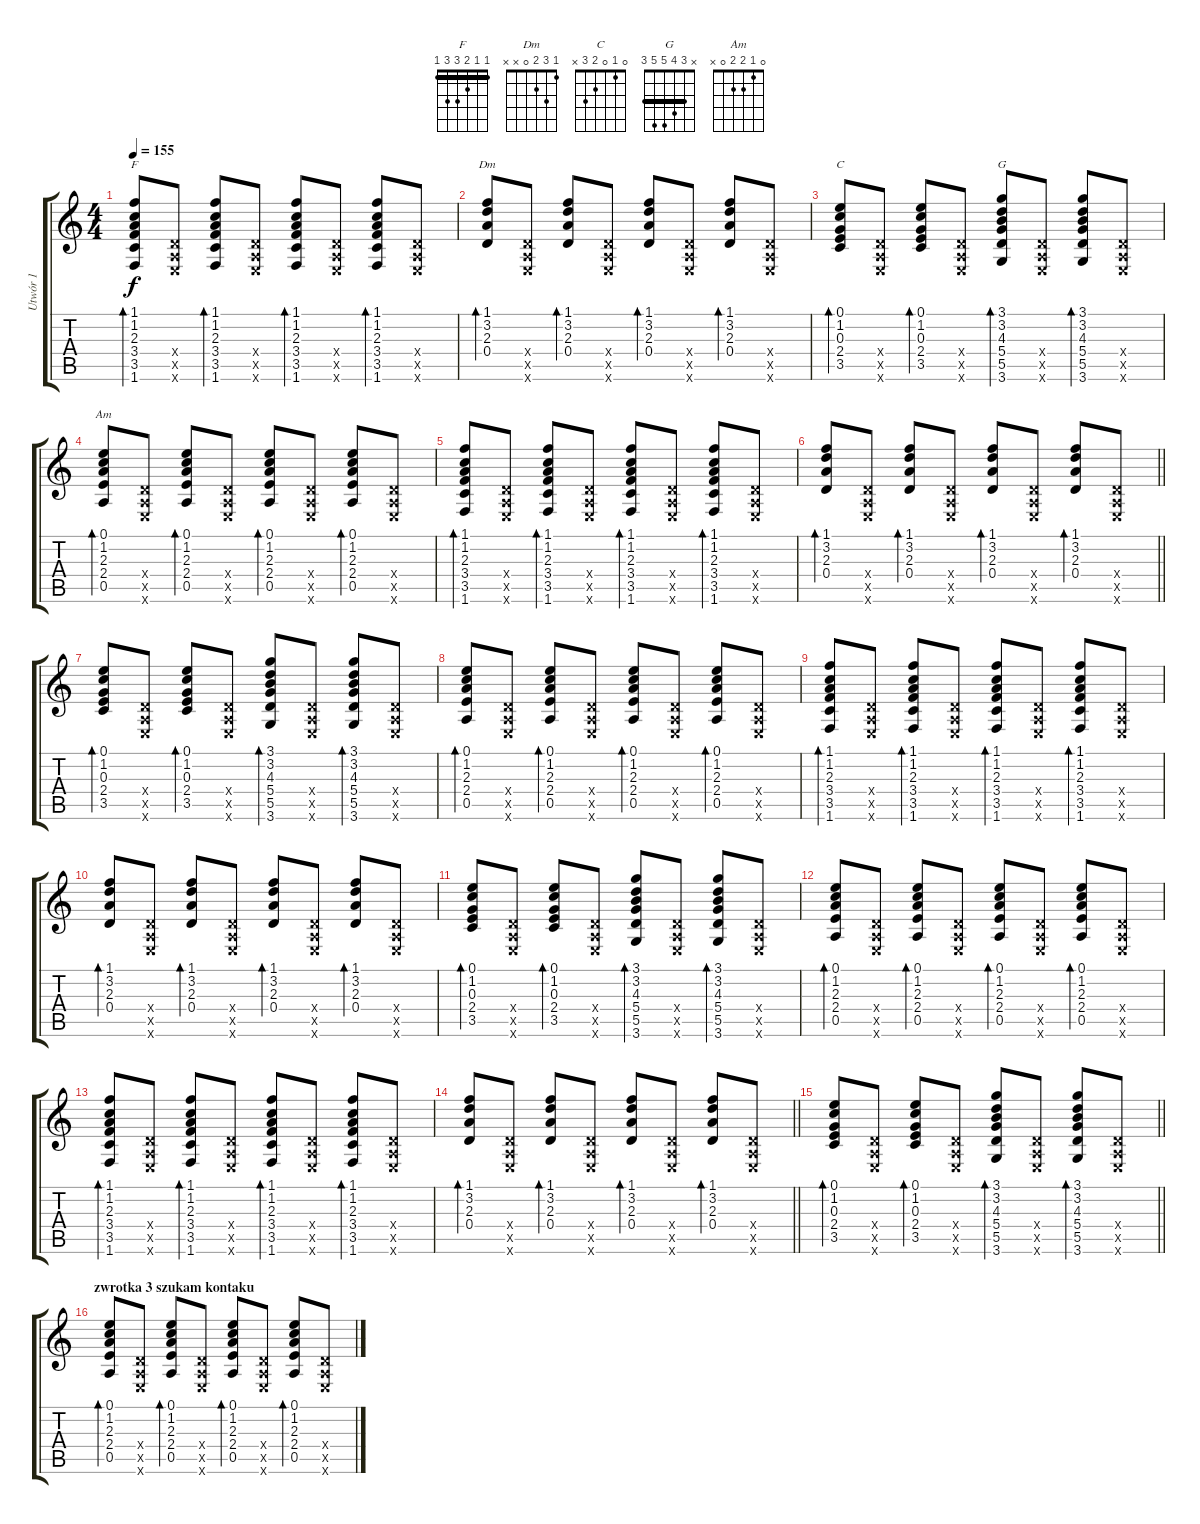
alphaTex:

\track ("Utwór 1" "Utwór 1") {instrument electricguitarclean}
\staff {score tabs}
\tuning (E4 B3 G3 D3 A2 E2) {hide}
\chord ("F" 1 1 2 3 3 1) {barre 1}
\chord ("Dm" 1 3 2 0 x x)
\chord ("C" 0 1 0 2 3 x)
\chord ("G" x 3 4 5 5 3) {barre 3}
\chord ("Am" 0 1 2 2 0 x)
\ts (4 4)
\tempo 155
\clef g2
\ks c
(1.1 1.2 2.3 3.4 3.5 1.6).8{bd 30 ch "F" dy f} (0.4{x} 0.5{x} 0.6{x}).8 (1.1 1.2 2.3 3.4 3.5 1.6).8{bd 30} (0.4{x} 0.5{x} 0.6{x}).8 (1.1 1.2 2.3 3.4 3.5 1.6).8{bd 30} (0.4{x} 0.5{x} 0.6{x}).8 (1.1 1.2 2.3 3.4 3.5 1.6).8{bd 30} (0.4{x} 0.5{x} 0.6{x}).8 |
(1.1 3.2 2.3 0.4).8{bd 30 ch "Dm"} (0.4{x} 0.5{x} 0.6{x}).8 (1.1 3.2 2.3 0.4).8{bd 30} (0.4{x} 0.5{x} 0.6{x}).8 (1.1 3.2 2.3 0.4).8{bd 30} (0.4{x} 0.5{x} 0.6{x}).8 (1.1 3.2 2.3 0.4).8{bd 30} (0.4{x} 0.5{x} 0.6{x}).8 |
(0.1 1.2 0.3 2.4 3.5).8{bd 30 ch "C"} (0.4{x} 0.5{x} 0.6{x}).8 (0.1 1.2 0.3 2.4 3.5).8{bd 30} (0.4{x} 0.5{x} 0.6{x}).8 (3.1 3.2 4.3 5.4 5.5 3.6).8{bd 30 ch "G"} (0.4{x} 0.5{x} 0.6{x}).8 (3.1 3.2 4.3 5.4 5.5 3.6).8{bd 30} (0.4{x} 0.5{x} 0.6{x}).8 |
(0.1 1.2 2.3 2.4 0.5).8{bd 30 ch "Am"} (0.4{x} 0.5{x} 0.6{x}).8 (0.1 1.2 2.3 2.4 0.5).8{bd 30} (0.4{x} 0.5{x} 0.6{x}).8 (0.1 1.2 2.3 2.4 0.5).8{bd 30} (0.4{x} 0.5{x} 0.6{x}).8 (0.1 1.2 2.3 2.4 0.5).8{bd 30} (0.4{x} 0.5{x} 0.6{x}).8 |
(1.1 1.2 2.3 3.4 3.5 1.6).8{bd 30} (0.4{x} 0.5{x} 0.6{x}).8 (1.1 1.2 2.3 3.4 3.5 1.6).8{bd 30} (0.4{x} 0.5{x} 0.6{x}).8 (1.1 1.2 2.3 3.4 3.5 1.6).8{bd 30} (0.4{x} 0.5{x} 0.6{x}).8 (1.1 1.2 2.3 3.4 3.5 1.6).8{bd 30} (0.4{x} 0.5{x} 0.6{x}).8 |
\barLineRight lightlight
(1.1 3.2 2.3 0.4).8{bd 30} (0.4{x} 0.5{x} 0.6{x}).8 (1.1 3.2 2.3 0.4).8{bd 30} (0.4{x} 0.5{x} 0.6{x}).8 (1.1 3.2 2.3 0.4).8{bd 30} (0.4{x} 0.5{x} 0.6{x}).8 (1.1 3.2 2.3 0.4).8{bd 30} (0.4{x} 0.5{x} 0.6{x}).8 |
(0.1 1.2 0.3 2.4 3.5).8{bd 30} (0.4{x} 0.5{x} 0.6{x}).8 (0.1 1.2 0.3 2.4 3.5).8{bd 30} (0.4{x} 0.5{x} 0.6{x}).8 (3.1 3.2 4.3 5.4 5.5 3.6).8{bd 30} (0.4{x} 0.5{x} 0.6{x}).8 (3.1 3.2 4.3 5.4 5.5 3.6).8{bd 30} (0.4{x} 0.5{x} 0.6{x}).8 |
(0.1 1.2 2.3 2.4 0.5).8{bd 30} (0.4{x} 0.5{x} 0.6{x}).8 (0.1 1.2 2.3 2.4 0.5).8{bd 30} (0.4{x} 0.5{x} 0.6{x}).8 (0.1 1.2 2.3 2.4 0.5).8{bd 30} (0.4{x} 0.5{x} 0.6{x}).8 (0.1 1.2 2.3 2.4 0.5).8{bd 30} (0.4{x} 0.5{x} 0.6{x}).8 |
(1.1 1.2 2.3 3.4 3.5 1.6).8{bd 30} (0.4{x} 0.5{x} 0.6{x}).8 (1.1 1.2 2.3 3.4 3.5 1.6).8{bd 30} (0.4{x} 0.5{x} 0.6{x}).8 (1.1 1.2 2.3 3.4 3.5 1.6).8{bd 30} (0.4{x} 0.5{x} 0.6{x}).8 (1.1 1.2 2.3 3.4 3.5 1.6).8{bd 30} (0.4{x} 0.5{x} 0.6{x}).8 |
(1.1 3.2 2.3 0.4).8{bd 30} (0.4{x} 0.5{x} 0.6{x}).8 (1.1 3.2 2.3 0.4).8{bd 30} (0.4{x} 0.5{x} 0.6{x}).8 (1.1 3.2 2.3 0.4).8{bd 30} (0.4{x} 0.5{x} 0.6{x}).8 (1.1 3.2 2.3 0.4).8{bd 30} (0.4{x} 0.5{x} 0.6{x}).8 |
(0.1 1.2 0.3 2.4 3.5).8{bd 30} (0.4{x} 0.5{x} 0.6{x}).8 (0.1 1.2 0.3 2.4 3.5).8{bd 30} (0.4{x} 0.5{x} 0.6{x}).8 (3.1 3.2 4.3 5.4 5.5 3.6).8{bd 30} (0.4{x} 0.5{x} 0.6{x}).8 (3.1 3.2 4.3 5.4 5.5 3.6).8{bd 30} (0.4{x} 0.5{x} 0.6{x}).8 |
(0.1 1.2 2.3 2.4 0.5).8{bd 30} (0.4{x} 0.5{x} 0.6{x}).8 (0.1 1.2 2.3 2.4 0.5).8{bd 30} (0.4{x} 0.5{x} 0.6{x}).8 (0.1 1.2 2.3 2.4 0.5).8{bd 30} (0.4{x} 0.5{x} 0.6{x}).8 (0.1 1.2 2.3 2.4 0.5).8{bd 30} (0.4{x} 0.5{x} 0.6{x}).8 |
(1.1 1.2 2.3 3.4 3.5 1.6).8{bd 30} (0.4{x} 0.5{x} 0.6{x}).8 (1.1 1.2 2.3 3.4 3.5 1.6).8{bd 30} (0.4{x} 0.5{x} 0.6{x}).8 (1.1 1.2 2.3 3.4 3.5 1.6).8{bd 30} (0.4{x} 0.5{x} 0.6{x}).8 (1.1 1.2 2.3 3.4 3.5 1.6).8{bd 30} (0.4{x} 0.5{x} 0.6{x}).8 |
\barLineRight lightlight
(1.1 3.2 2.3 0.4).8{bd 30} (0.4{x} 0.5{x} 0.6{x}).8 (1.1 3.2 2.3 0.4).8{bd 30} (0.4{x} 0.5{x} 0.6{x}).8 (1.1 3.2 2.3 0.4).8{bd 30} (0.4{x} 0.5{x} 0.6{x}).8 (1.1 3.2 2.3 0.4).8{bd 30} (0.4{x} 0.5{x} 0.6{x}).8 |
\barLineRight lightlight
(0.1 1.2 0.3 2.4 3.5).8{bd 30} (0.4{x} 0.5{x} 0.6{x}).8 (0.1 1.2 0.3 2.4 3.5).8{bd 30} (0.4{x} 0.5{x} 0.6{x}).8 (3.1 3.2 4.3 5.4 5.5 3.6).8{bd 30} (0.4{x} 0.5{x} 0.6{x}).8 (3.1 3.2 4.3 5.4 5.5 3.6).8{bd 30} (0.4{x} 0.5{x} 0.6{x}).8 |
\section ("" "zwrotka 3 szukam kontaku")
(0.1 1.2 2.3 2.4 0.5).8{bd 30} (0.4{x} 0.5{x} 0.6{x}).8 (0.1 1.2 2.3 2.4 0.5).8{bd 30} (0.4{x} 0.5{x} 0.6{x}).8 (0.1 1.2 2.3 2.4 0.5).8{bd 30} (0.4{x} 0.5{x} 0.6{x}).8 (0.1 1.2 2.3 2.4 0.5).8{bd 30} (0.4{x} 0.5{x} 0.6{x}).8
